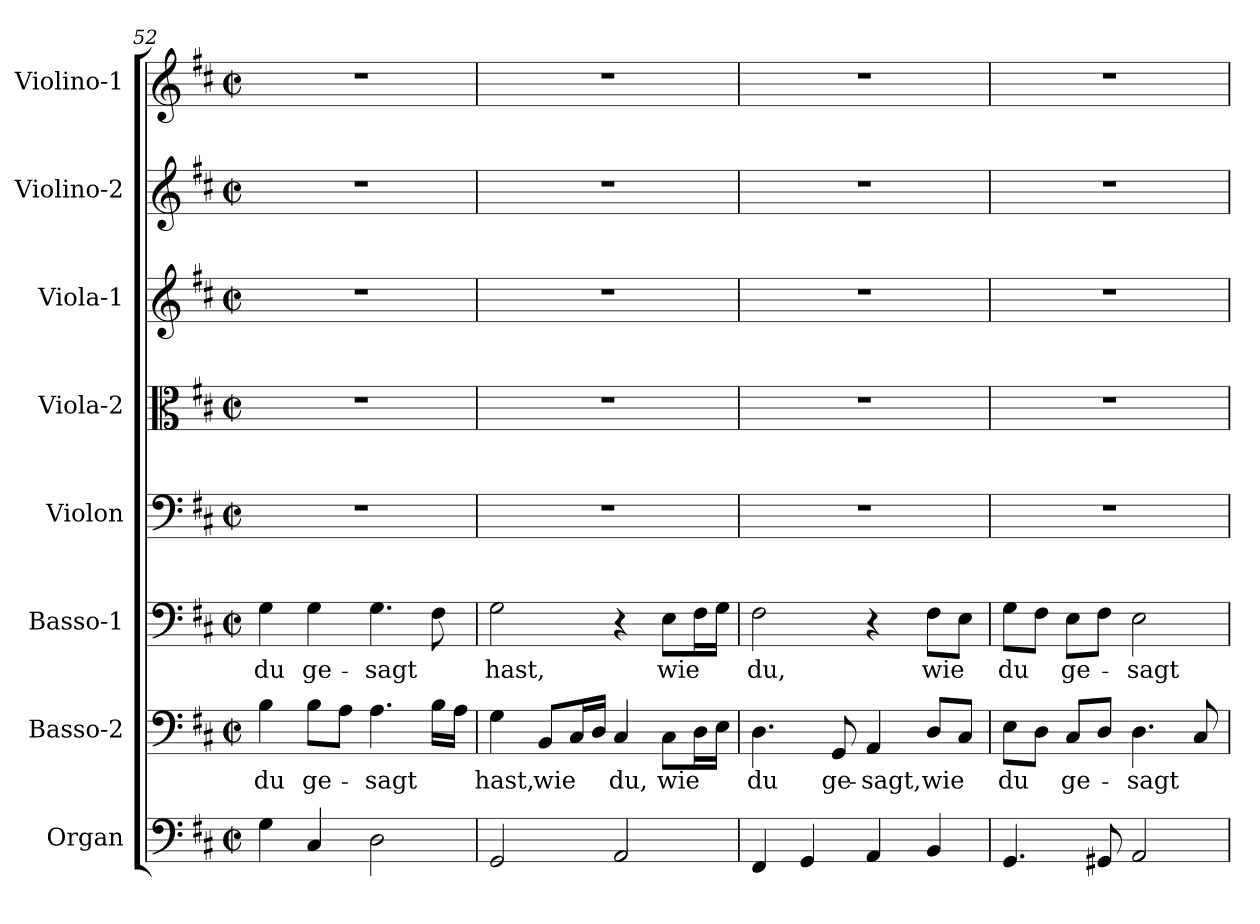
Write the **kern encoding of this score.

**kern	**kern	**text	**kern	**text	**kern	**kern	**kern	**kern	**kern
*part8	*part7	*part7	*part6	*part6	*part5	*part4	*part3	*part2	*part1
*staff8	*staff7	*staff7	*staff6	*staff6	*staff5	*staff4	*staff3	*staff2	*staff1
*I"Organ	*I"Basso-2	*	*I"Basso-1	*	*I"Violon	*I"Viola-2	*I"Viola-1	*I"Violino-2	*I"Violino-1
*I'Org	*I'B2	*	*I'B1	*	*I'Vn	*I'Va-2	*I'Va-1	*I'Vi-2	*I'Vi-1
*clefF4	*clefF4	*	*clefF4	*	*clefF4	*clefC3	*clefG2	*clefG2	*clefG2
*k[f#c#]	*k[f#c#]	*	*k[f#c#]	*	*k[f#c#]	*k[f#c#]	*k[f#c#]	*k[f#c#]	*k[f#c#]
*D:	*D:	*	*D:	*	*D:	*D:	*D:	*D:	*D:
*M2/2	*M2/2	*	*M2/2	*	*M2/2	*M2/2	*M2/2	*M2/2	*M2/2
*met(c|)	*met(c|)	*	*met(c|)	*	*met(c|)	*met(c|)	*met(c|)	*met(c|)	*met(c|)
=52	=52	=52	=52	=52	=52	=52	=52	=52	=52
!	!	!LO:LY:b	!	!LO:LY:b	!	!	!	!	!
4G\	4B\	du	4G\	du	1r	1r	1r	1r	1r
!	!	!LO:LY:b	!	!LO:LY:b	!	!	!	!	!
4C#/	8B\L	ge-	4G\	ge-	.	.	.	.	.
.	8A\J	.	.	.	.	.	.	.	.
!	!	!LO:LY:b	!	!LO:LY:b	!	!	!	!	!
2D\	4.A\	-sagt	4.G\	-sagt	.	.	.	.	.
.	16B\LL	.	8F#\	.	.	.	.	.	.
.	16A\JJ	.	.	.	.	.	.	.	.
=53	=53	=53	=53	=53	=53	=53	=53	=53	=53
!	!	!LO:LY:b	!	!LO:LY:b	!	!	!	!	!
2GG/	4G\	hast,	2G\	hast,	1r	1r	1r	1r	1r
!	!	!LO:LY:b	!	!	!	!	!	!	!
.	8BB/L	wie	.	.	.	.	.	.	.
.	16C#/L	.	.	.	.	.	.	.	.
.	16D/JJ	.	.	.	.	.	.	.	.
!	!	!LO:LY:b	!	!	!	!	!	!	!
2AA/	4C#/	du,	4r	.	.	.	.	.	.
!	!	!LO:LY:b	!	!LO:LY:b	!	!	!	!	!
.	8C#\L	wie	8E\L	wie	.	.	.	.	.
.	16D\L	.	16F#\L	.	.	.	.	.	.
.	16E\JJ	.	16G\JJ	.	.	.	.	.	.
=54	=54	=54	=54	=54	=54	=54	=54	=54	=54
!	!	!LO:LY:b	!	!LO:LY:b	!	!	!	!	!
4FF#/	4.D\	du	2F#\	du,	1r	1r	1r	1r	1r
4GG/	.	.	.	.	.	.	.	.	.
!	!	!LO:LY:b	!	!	!	!	!	!	!
.	8GG/	ge-	.	.	.	.	.	.	.
!	!	!LO:LY:b	!	!	!	!	!	!	!
4AA/	4AA/	-sagt,	4r	.	.	.	.	.	.
!	!	!LO:LY:b	!	!LO:LY:b	!	!	!	!	!
4BB/	8D/L	wie	8F#\L	wie	.	.	.	.	.
.	8C#/J	.	8E\J	.	.	.	.	.	.
=55	=55	=55	=55	=55	=55	=55	=55	=55	=55
!	!	!LO:LY:b	!	!LO:LY:b	!	!	!	!	!
4.GG/	8E\L	du	8G\L	du	1r	1r	1r	1r	1r
.	8D\J	.	8F#\J	.	.	.	.	.	.
!	!	!LO:LY:b	!	!LO:LY:b	!	!	!	!	!
.	8C#/L	ge-	8E\L	ge-	.	.	.	.	.
8GG#X/	8D/J	.	8F#\J	.	.	.	.	.	.
!	!	!LO:LY:b	!	!LO:LY:b	!	!	!	!	!
2AA/	4.D\	-sagt	2E\	-sagt	.	.	.	.	.
.	8C#/	.	.	.	.	.	.	.	.
=	=	=	=	=	=	=	=	=	=
*-	*-	*-	*-	*-	*-	*-	*-	*-	*-
